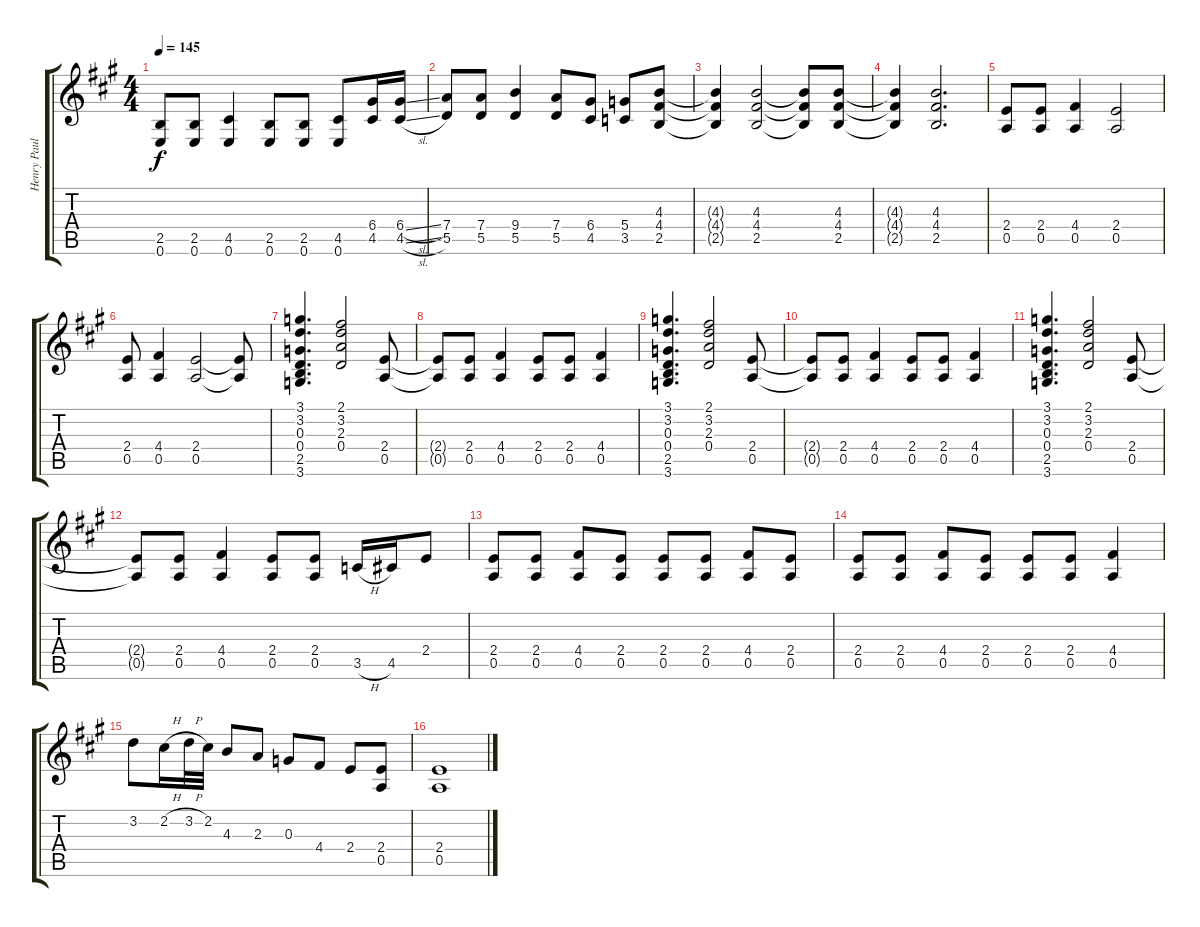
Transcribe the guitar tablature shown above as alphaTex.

\track ("Henry Paul Guitar" "Henry Paul") {instrument overdrivenguitar}
\staff {score tabs}
\tuning (E4 B3 G3 D3 A2 E2) {hide}
\ts (4 4)
\tempo 145
\clef g2
\ks a
(2.5 0.6).8{dy f} (2.5 0.6).8 (4.5 0.6).4 (2.5 0.6).8 (2.5 0.6).8 (4.5 0.6).8 (6.4 4.5).16 (6.4{sl} 4.5{sl}).16 |
(7.4 5.5).8 (7.4 5.5).8 (9.4 5.5).4 (7.4 5.5).8 (6.4 4.5).8 (5.4 3.5).8 (4.3 4.4 2.5).8 |
(4.3{t} 4.4{t} 2.5{t}).4 (4.3 4.4 2.5).2 (4.3{t} 4.4{t} 2.5{t}).8 (4.3 4.4 2.5).8 |
(4.3{t} 4.4{t} 2.5{t}).4 (4.3 4.4 2.5).2{d} |
(2.4 0.5).8 (2.4 0.5).8 (4.4 0.5).4 (2.4 0.5).2 |
(2.4 0.5).8 (4.4 0.5).4 (2.4 0.5).2 (2.4{t} 0.5{t}).8 |
(3.1 3.2 0.3 0.4 2.5 3.6).4{d volume 6} (2.1 3.2 2.3 0.4).2 (2.4 0.5).8 |
(2.4{t} 0.5{t}).8 (2.4 0.5).8 (4.4 0.5).4 (2.4 0.5).8 (2.4 0.5).8 (4.4 0.5).4 |
(3.1 3.2 0.3 0.4 2.5 3.6).4{d} (2.1 3.2 2.3 0.4).2 (2.4 0.5).8 |
(2.4{t} 0.5{t}).8 (2.4 0.5).8 (4.4 0.5).4 (2.4 0.5).8 (2.4 0.5).8 (4.4 0.5).4 |
(3.1 3.2 0.3 0.4 2.5 3.6).4{d} (2.1 3.2 2.3 0.4).2 (2.4 0.5).8 |
(2.4{t} 0.5{t}).8 (2.4 0.5).8 (4.4 0.5).4 (2.4 0.5).8 (2.4 0.5).8 3.5{h}.16 4.5.16 2.4.8 |
(2.4 0.5).8 (2.4 0.5).8 (4.4 0.5).8 (2.4 0.5).8 (2.4 0.5).8 (2.4 0.5).8 (4.4 0.5).8 (2.4 0.5).8 |
(2.4 0.5).8 (2.4 0.5).8 (4.4 0.5).8 (2.4 0.5).8 (2.4 0.5).8 (2.4 0.5).8 (4.4 0.5).4 |
3.2.8 2.2{h}.16 3.2{h}.32 2.2.32 4.3.8 2.3.8 0.3.8 4.4.8 2.4.8 (2.4 0.5).8 |
(2.4 0.5).1
